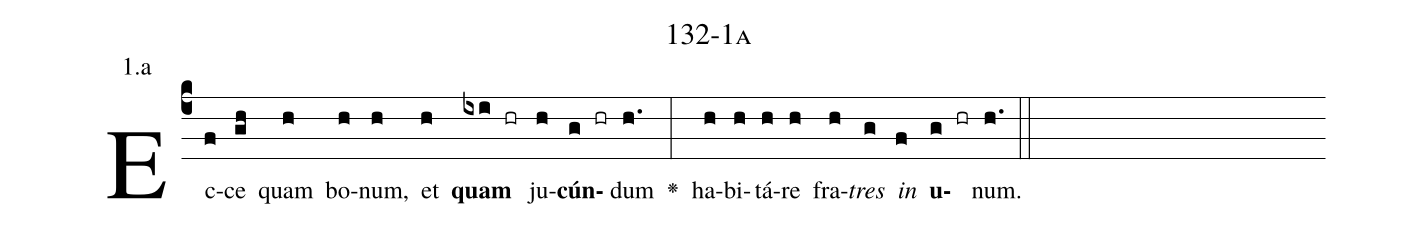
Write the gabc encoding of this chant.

name: 132-1a;
annotation: 1.a;
%%
(c4)Ec(f)ce(gh) quam(h) bo(h)num,(h) et(h) <b>quam</b>(ixi hr) ju(h)<b>cún</b>(g hr)dum(h.) <v>\greheightstar</v>(:) ha(h)bi(h)tá(h)re(h) fra(h)<i>tres</i>(g) <i>in</i>(f) <b>u</b>(g hr)num.(h.) (::)


%E(h) u(h) o(g) u(f) a(g) e.(h.) (::)
